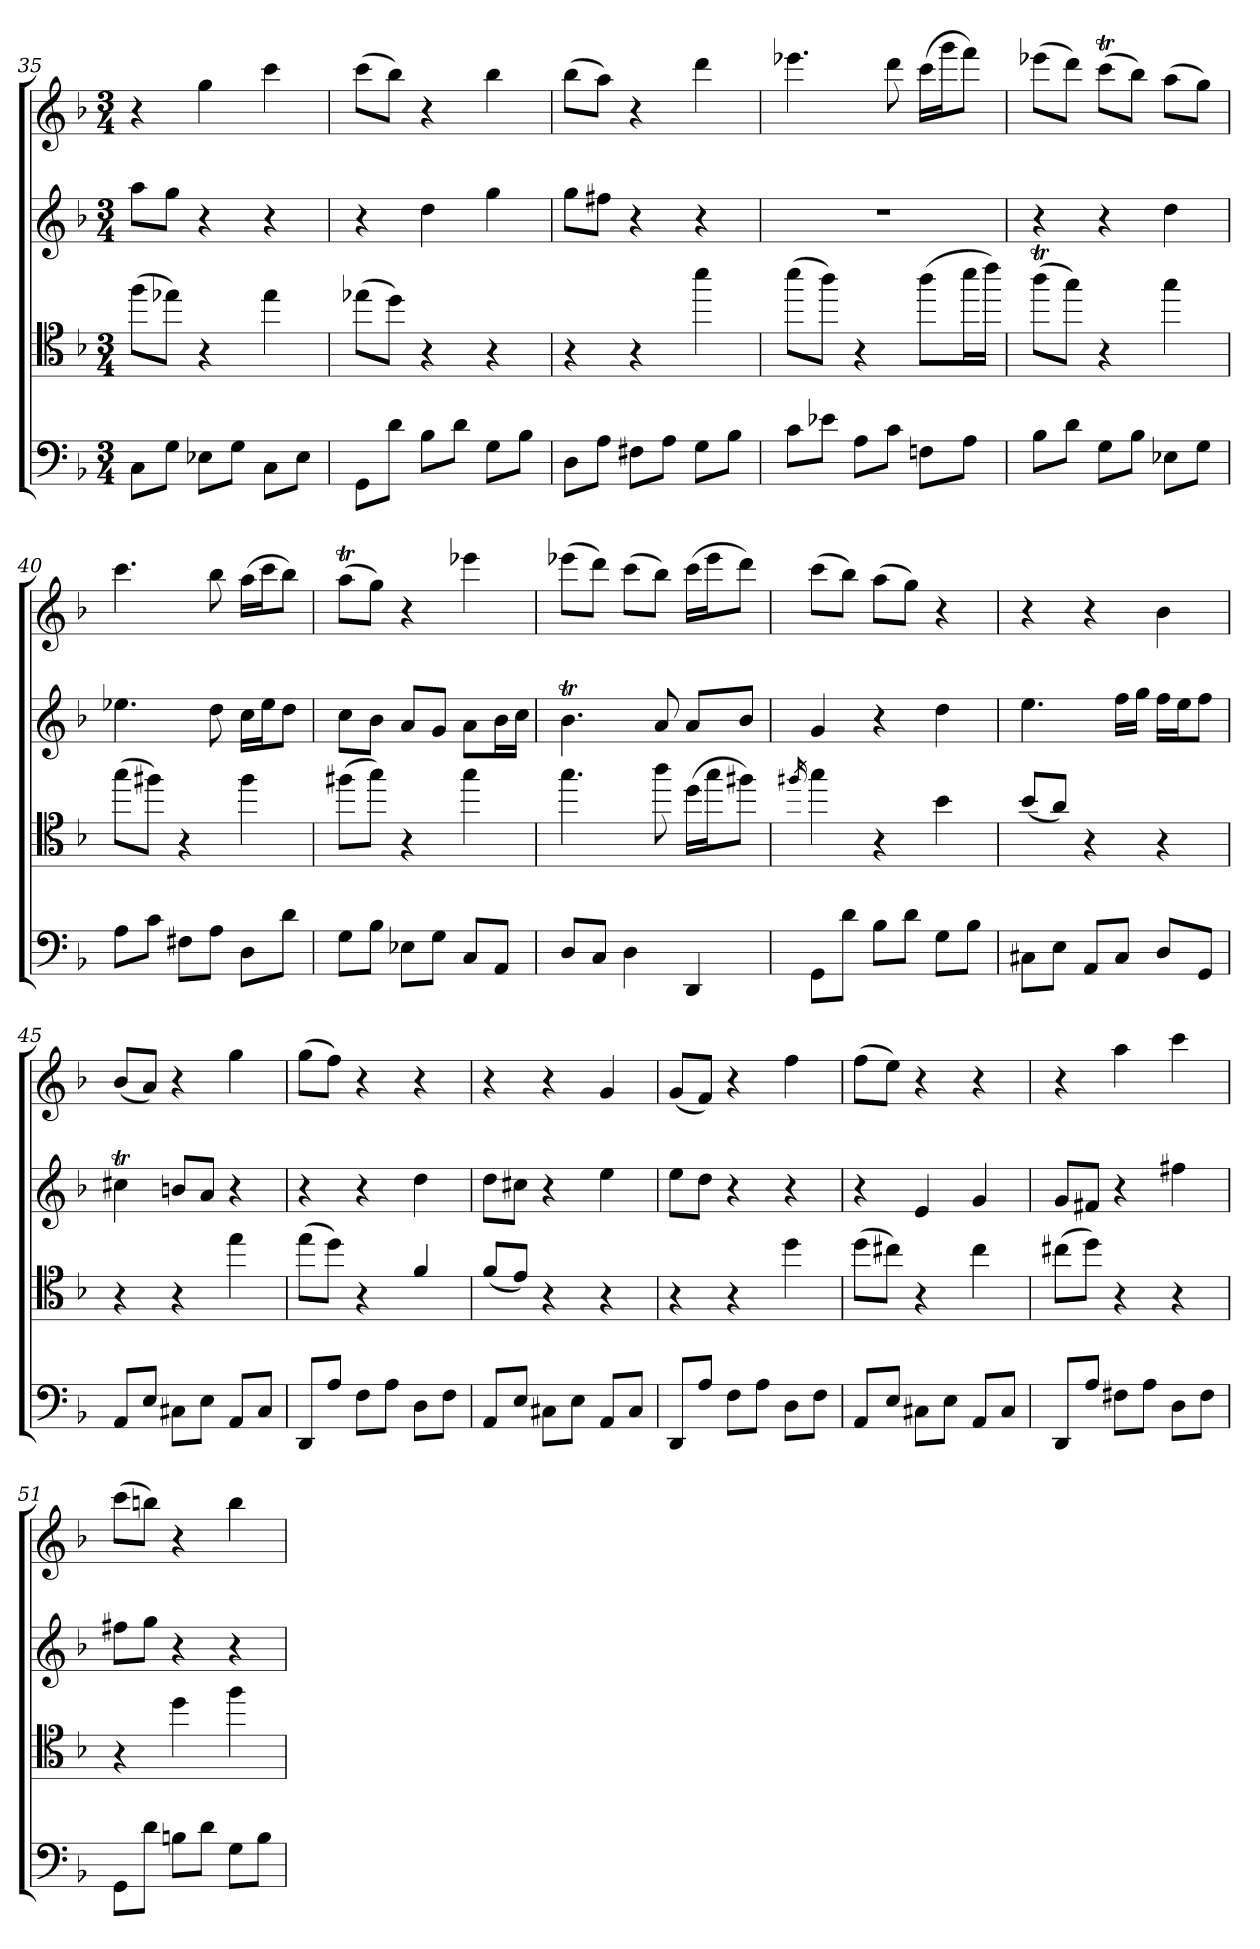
**kern	**kern	**kern	**kern
*part4	*part3	*part2	*part1
*staff4	*staff3	*staff2	*staff1
*clefF4	*clefC4	*clefG2	*clefG2
*k[b-]	*k[b-]	*k[b-]	*k[b-]
*F:	*F:	*F:	*F:
*M3/4	*M3/4	*M3/4	*M3/4
=35	=35	=35	=35
8C\L	(>8ff\L	8aa\L	4r
8G\J	8ee-\J)	8gg\J	.
8E-\L	4r	4r	4gg\
8G\J	.	.	.
8C\L	4ee-\	4r	4ccc\
8E-\J	.	.	.
=36	=36	=36	=36
8GG\L	(>8ee-\L	4r	(>8ccc\L
8d\J	8dd\J)	.	8bb-\J)
8B-\L	4r	4dd\	4r
8d\J	.	.	.
8G\L	4r	4gg\	4bb-\
8B-\J	.	.	.
=37	=37	=37	=37
8D\L	4r	8gg\L	(>8bb-\L
8A\J	.	8ff#\J	8aa\J)
8F#\L	4r	4r	4r
8A\J	.	.	.
8G\L	4bb-\	4r	4ddd\
8B-\J	.	.	.
=38	=38	=38	=38
8c\L	(>8bb-\L	2.r	4.eee-\
8e-\J	8aa\J)	.	.
8A\L	4r	.	.
8c\J	.	.	8ddd\
8Fn\L	(>8aa\L	.	(>16ccc\LL
.	.	.	16ggg\J
8A\J	16bb-\L	.	8fff\J)
.	16ccc\JJ)	.	.
=39	=39	=39	=39
8B-\L	(>8aat\L	4r	(>8eee-\L
8d\J	8gg\J)	.	8ddd\J)
8G\L	4r	4r	(>8cccT\L
8B-\J	.	.	8bb-\J)
8E-\L	4gg\	4dd\	(>8aa\L
8G\J	.	.	8gg\J)
=40	=40	=40	=40
8A\L	(>8gg\L	4.ee-\	4.ccc\
8c\J	8ff#\J)	.	.
8F#\L	4r	.	.
8A\J	.	8dd\	8bb-\
8D\L	4ff#\	16cc\LL	(>16aa\LL
.	.	16ee-\J	16ccc\J
8d\J	.	8dd\J	8bb-\J)
=41	=41	=41	=41
8G\L	(>8ff#\L	8cc\L	(>8aat\L
8B-\J	8gg\J)	8b-\J	8gg\J)
8E-\L	4r	8a/L	4r
8G\J	.	8g/J	.
8C/L	4gg\	8a\L	4eee-\
8AA/J	.	16b-\L	.
.	.	16cc\JJ	.
=42	=42	=42	=42
8D/L	4.gg\	4.b-T\	(>8eee-\L
8C/J	.	.	8ddd\J)
4D\	.	.	(>8ccc\L
.	8aa\	8a/	8bb-\J)
4DD/	(>16dd\LL	8a/L	(>16ccc\LL
.	16gg\J	.	16eee-\J
.	8ff#\J)	8b-/J	8ddd\J)
=43	=43	=43	=43
.	16qff#/	.	.
8GG\L	4gg\	4g/	(>8ccc\L
8d\J	.	.	8bb-\J)
8B-\L	4r	4r	(>8aa\L
8d\J	.	.	8gg\J)
8G\L	4b-\	4dd\	4r
8B-\J	.	.	.
=44	=44	=44	=44
8C#\L	(<8b-/L	4.ee\	4r
8E\J	8a/J)	.	.
8AA/L	4r	.	4r
8C#/J	.	16ff\LL	.
.	.	16gg\JJ	.
8D/L	4r	16ff\LL	4b-\
.	.	16ee\J	.
8GG/J	.	8ff\J	.
=45	=45	=45	=45
8AA/L	4r	4cc#t\	(<8b-/L
8E/J	.	.	8a/J)
8C#\L	4r	8bn/L	4r
8E\J	.	8a/J	.
8AA/L	4ee\	4r	4gg\
8C#/J	.	.	.
=46	=46	=46	=46
8DD/L	(>8ee\L	4r	(>8gg\L
8A/J	8dd\J)	.	8ff\J)
8F\L	4r	4r	4r
8A\J	.	.	.
8D\L	4f/	4dd\	4r
8F\J	.	.	.
=47	=47	=47	=47
8AA/L	(<8f/L	8dd\L	4r
8E/J	8e/J)	8cc#\J	.
8C#\L	4r	4r	4r
8E\J	.	.	.
8AA/L	4r	4ee\	4g/
8C#/J	.	.	.
=48	=48	=48	=48
8DD/L	4r	8ee\L	(<8g/L
8A/J	.	8dd\J	8f/J)
8F\L	4r	4r	4r
8A\J	.	.	.
8D\L	4dd\	4r	4ff\
8F\J	.	.	.
=49	=49	=49	=49
8AA/L	(>8dd\L	4r	(>8ff\L
8E/J	8cc#\J)	.	8ee\J)
8C#\L	4r	4e/	4r
8E\J	.	.	.
8AA/L	4cc#\	4g/	4r
8C#/J	.	.	.
=50	=50	=50	=50
8DD/L	(>8cc#\L	8g/L	4r
8A/J	8dd\J)	8f#/J	.
8F#\L	4r	4r	4aa\
8A\J	.	.	.
8D\L	4r	4ff#\	4ccc\
8F#\J	.	.	.
=51	=51	=51	=51
8GG\L	4r	8ff#\L	(>8ccc\L
8d\J	.	8gg\J	8bbn\J)
8Bn\L	4dd\	4r	4r
8d\J	.	.	.
8G\L	4ff\	4r	4bb\
8B\J	.	.	.
=	=	=	=
*-	*-	*-	*-
